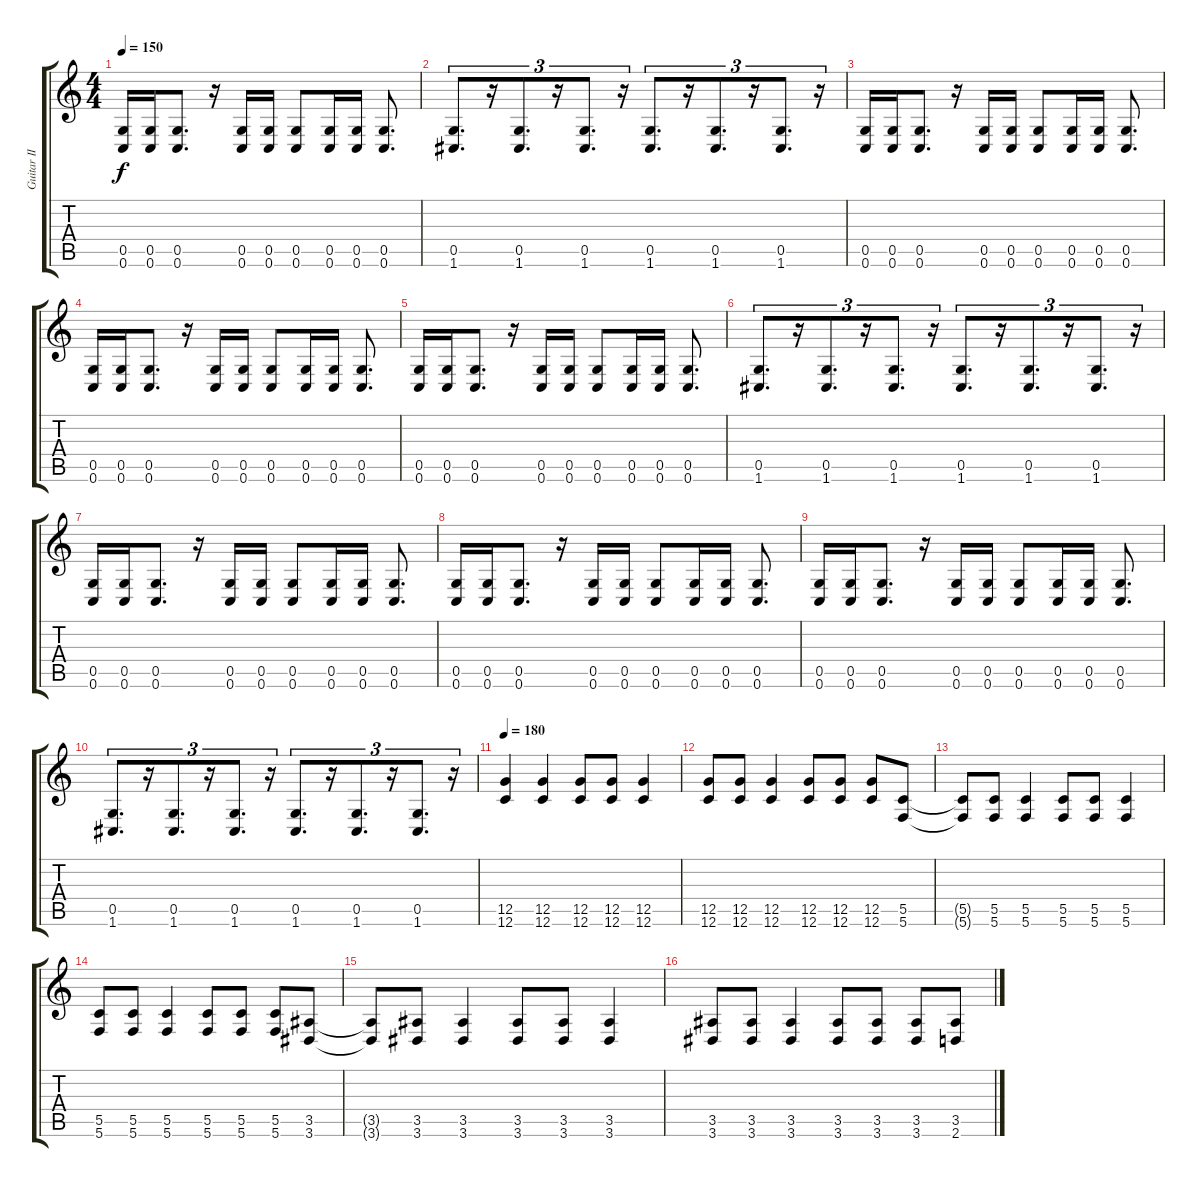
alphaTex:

\track ("Guitar II" "Guitar II") {instrument distortionguitar}
\staff {score tabs}
\tuning (D4 A3 F3 C3 G2 C2) {hide}
\ts (4 4)
\tempo 150
\clef g2
\ks c
(0.5 0.6).16{dy f} (0.5 0.6).16 (0.5 0.6).8{d} r.16 (0.5 0.6).16 (0.5 0.6).16 (0.5 0.6).8 (0.5 0.6).16 (0.5 0.6).16 (0.5 0.6).8{d} |
(0.5 1.6).8{d tu (3 2)} r.16{tu (3 2)} (0.5 1.6).8{d tu (3 2)} r.16{tu (3 2)} (0.5 1.6).8{d tu (3 2)} r.16{tu (3 2)} (0.5 1.6).8{d tu (3 2)} r.16{tu (3 2)} (0.5 1.6).8{d tu (3 2)} r.16{tu (3 2)} (0.5 1.6).8{d tu (3 2)} r.16{tu (3 2)} |
(0.5 0.6).16 (0.5 0.6).16 (0.5 0.6).8{d} r.16 (0.5 0.6).16 (0.5 0.6).16 (0.5 0.6).8 (0.5 0.6).16 (0.5 0.6).16 (0.5 0.6).8{d} |
(0.5 0.6).16 (0.5 0.6).16 (0.5 0.6).8{d} r.16 (0.5 0.6).16 (0.5 0.6).16 (0.5 0.6).8 (0.5 0.6).16 (0.5 0.6).16 (0.5 0.6).8{d} |
(0.5 0.6).16 (0.5 0.6).16 (0.5 0.6).8{d} r.16 (0.5 0.6).16 (0.5 0.6).16 (0.5 0.6).8 (0.5 0.6).16 (0.5 0.6).16 (0.5 0.6).8{d} |
(0.5 1.6).8{d tu (3 2)} r.16{tu (3 2)} (0.5 1.6).8{d tu (3 2)} r.16{tu (3 2)} (0.5 1.6).8{d tu (3 2)} r.16{tu (3 2)} (0.5 1.6).8{d tu (3 2)} r.16{tu (3 2)} (0.5 1.6).8{d tu (3 2)} r.16{tu (3 2)} (0.5 1.6).8{d tu (3 2)} r.16{tu (3 2)} |
(0.5 0.6).16 (0.5 0.6).16 (0.5 0.6).8{d} r.16 (0.5 0.6).16 (0.5 0.6).16 (0.5 0.6).8 (0.5 0.6).16 (0.5 0.6).16 (0.5 0.6).8{d} |
(0.5 0.6).16 (0.5 0.6).16 (0.5 0.6).8{d} r.16 (0.5 0.6).16 (0.5 0.6).16 (0.5 0.6).8 (0.5 0.6).16 (0.5 0.6).16 (0.5 0.6).8{d} |
(0.5 0.6).16 (0.5 0.6).16 (0.5 0.6).8{d} r.16 (0.5 0.6).16 (0.5 0.6).16 (0.5 0.6).8 (0.5 0.6).16 (0.5 0.6).16 (0.5 0.6).8{d} |
(0.5 1.6).8{d tu (3 2)} r.16{tu (3 2)} (0.5 1.6).8{d tu (3 2)} r.16{tu (3 2)} (0.5 1.6).8{d tu (3 2)} r.16{tu (3 2)} (0.5 1.6).8{d tu (3 2)} r.16{tu (3 2)} (0.5 1.6).8{d tu (3 2)} r.16{tu (3 2)} (0.5 1.6).8{d tu (3 2)} r.16{tu (3 2)} |
\tempo 180
(12.5 12.6).4 (12.5 12.6).4 (12.5 12.6).8 (12.5 12.6).8 (12.5 12.6).4 |
(12.5 12.6).8 (12.5 12.6).8 (12.5 12.6).4 (12.5 12.6).8 (12.5 12.6).8 (12.5 12.6).8 (5.5 5.6).8 |
(5.5{t} 5.6{t}).8 (5.5 5.6).8 (5.5 5.6).4 (5.5 5.6).8 (5.5 5.6).8 (5.5 5.6).4 |
(5.5 5.6).8 (5.5 5.6).8 (5.5 5.6).4 (5.5 5.6).8 (5.5 5.6).8 (5.5 5.6).8 (3.5 3.6).8 |
(3.5{t} 3.6{t}).8 (3.5 3.6).8 (3.5 3.6).4 (3.5 3.6).8 (3.5 3.6).8 (3.5 3.6).4 |
(3.5 3.6).8 (3.5 3.6).8 (3.5 3.6).4 (3.5 3.6).8 (3.5 3.6).8 (3.5 3.6).8 (3.5 2.6).8
